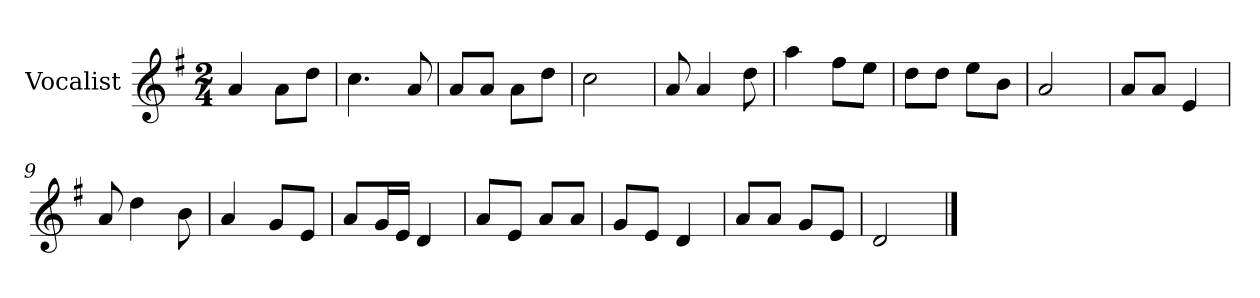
**kern
*part1
*staff1
*I"Vocalist
*k[f#]
*G:
*M2/4
=
4a
8aL
8ddJ
=1
4.cc
8a
=2
8aL
8aJ
8aL
8ddJ
=3
2cc
=4
8a
4a
8dd
=5
4aa
8ff#L
8eeJ
=6
8ddL
8ddJ
8eeL
8bJ
=7
2a
=8
8aL
8aJ
4e
=9
8a
4dd
8b
=10
4a
8gL
8eJ
=11
8aL
16gL
16eJJ
4d
=12
8aL
8eJ
8aL
8aJ
=13
8gL
8eJ
4d
=14
8aL
8aJ
8gL
8eJ
=15
2d
==
*-
